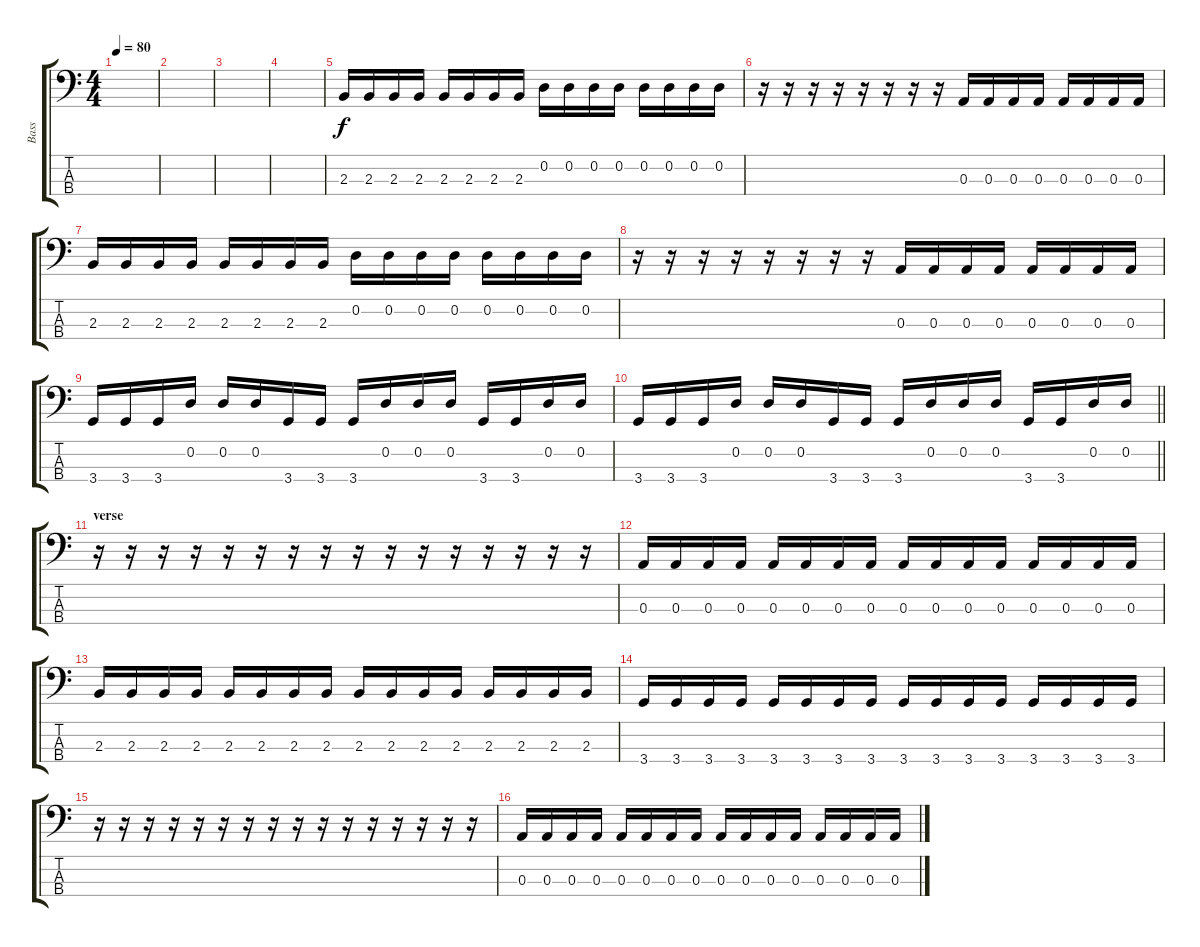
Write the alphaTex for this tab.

\track ("Bass" "Bass") {instrument electricbasspick}
\staff {score tabs}
\tuning (G2 D2 A1 E1) {hide}
\ts (4 4)
\tempo 80
\clef f4
\ks c
|
|
|
|
2.3.16 2.3.16 2.3.16 2.3.16 2.3.16 2.3.16 2.3.16 2.3.16 0.2.16 0.2.16 0.2.16 0.2.16 0.2.16 0.2.16 0.2.16 0.2.16 |
r.16 r.16 r.16 r.16 r.16 r.16 r.16 r.16 0.3.16 0.3.16 0.3.16 0.3.16 0.3.16 0.3.16 0.3.16 0.3.16 |
2.3.16 2.3.16 2.3.16 2.3.16 2.3.16 2.3.16 2.3.16 2.3.16 0.2.16 0.2.16 0.2.16 0.2.16 0.2.16 0.2.16 0.2.16 0.2.16 |
r.16 r.16 r.16 r.16 r.16 r.16 r.16 r.16 0.3.16 0.3.16 0.3.16 0.3.16 0.3.16 0.3.16 0.3.16 0.3.16 |
3.4.16 3.4.16 3.4.16 0.2.16 0.2.16 0.2.16 3.4.16 3.4.16 3.4.16 0.2.16 0.2.16 0.2.16 3.4.16 3.4.16 0.2.16 0.2.16 |
\barLineRight lightlight
3.4.16 3.4.16 3.4.16 0.2.16 0.2.16 0.2.16 3.4.16 3.4.16 3.4.16 0.2.16 0.2.16 0.2.16 3.4.16 3.4.16 0.2.16 0.2.16 |
\section ("" "verse")
r.16 r.16 r.16 r.16 r.16 r.16 r.16 r.16 r.16 r.16 r.16 r.16 r.16 r.16 r.16 r.16 |
0.3.16 0.3.16 0.3.16 0.3.16 0.3.16 0.3.16 0.3.16 0.3.16 0.3.16 0.3.16 0.3.16 0.3.16 0.3.16 0.3.16 0.3.16 0.3.16 |
2.3.16 2.3.16 2.3.16 2.3.16 2.3.16 2.3.16 2.3.16 2.3.16 2.3.16 2.3.16 2.3.16 2.3.16 2.3.16 2.3.16 2.3.16 2.3.16 |
3.4.16 3.4.16 3.4.16 3.4.16 3.4.16 3.4.16 3.4.16 3.4.16 3.4.16 3.4.16 3.4.16 3.4.16 3.4.16 3.4.16 3.4.16 3.4.16 |
r.16 r.16 r.16 r.16 r.16 r.16 r.16 r.16 r.16 r.16 r.16 r.16 r.16 r.16 r.16 r.16 |
0.3.16 0.3.16 0.3.16 0.3.16 0.3.16 0.3.16 0.3.16 0.3.16 0.3.16 0.3.16 0.3.16 0.3.16 0.3.16 0.3.16 0.3.16 0.3.16
